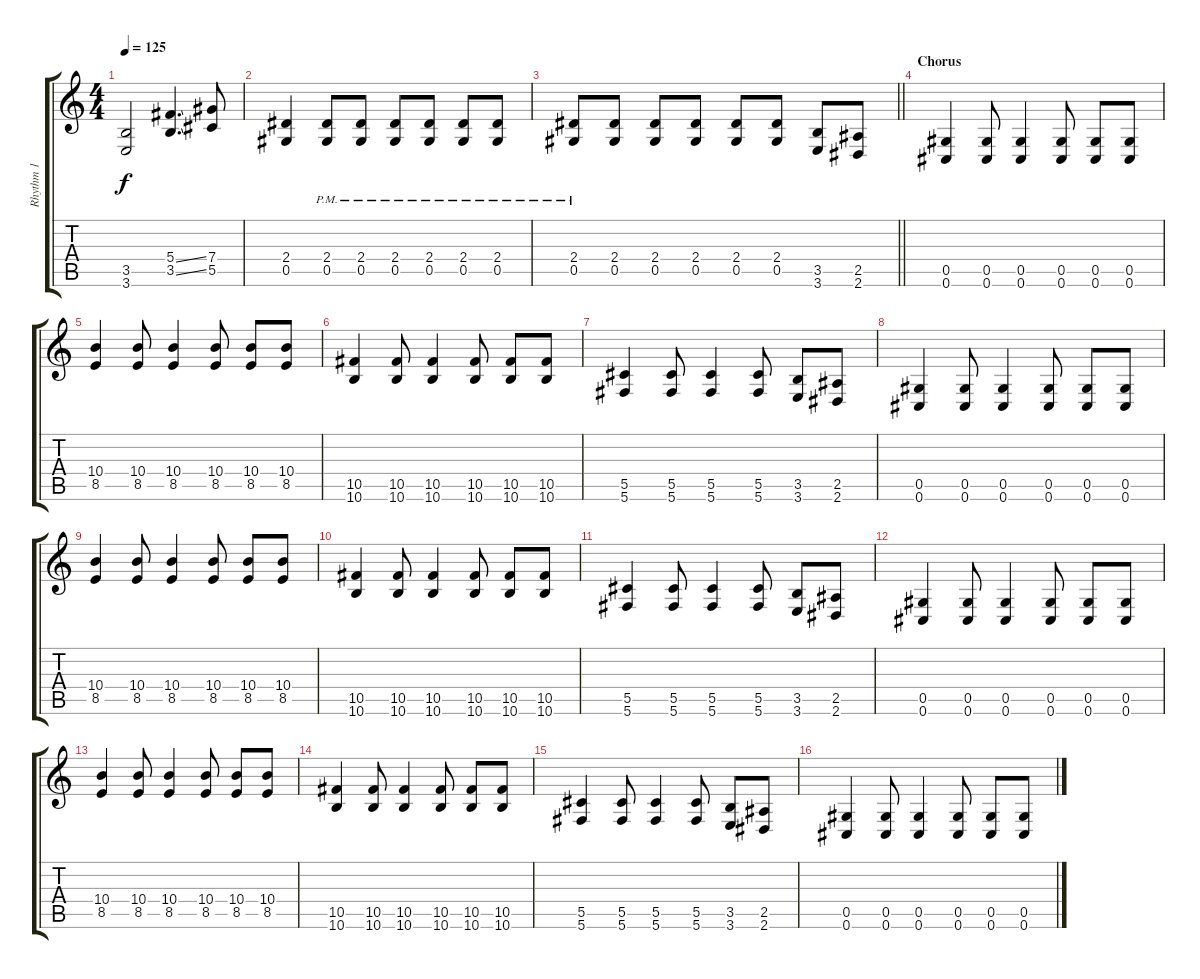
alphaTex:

\track ("Rhythm 1" "Rhythm 1") {instrument distortionguitar}
\staff {score tabs}
\tuning (Eb4 Bb3 Gb3 Db3 Ab2 Db2) {hide}
\ts (4 4)
\tempo 125
\clef g2
\ks c
(3.5 3.6).2{dy f} (5.4{ss} 3.5{ss}).4{d} (7.4 5.5).8 |
(2.4 0.5).4 (2.4{pm} 0.5{pm}).8 (2.4{pm} 0.5{pm}).8 (2.4{pm} 0.5{pm}).8 (2.4{pm} 0.5{pm}).8 (2.4{pm} 0.5{pm}).8 (2.4{pm} 0.5{pm}).8 |
\barLineRight lightlight
(2.4{pm} 0.5{pm}).8 (2.4 0.5).8 (2.4 0.5).8 (2.4 0.5).8 (2.4 0.5).8 (2.4 0.5).8 (3.5 3.6).8 (2.5 2.6).8 |
\section ("" "Chorus")
(0.5 0.6).4 (0.5 0.6).8 (0.5 0.6).4 (0.5 0.6).8 (0.5 0.6).8 (0.5 0.6).8 |
(10.4 8.5).4 (10.4 8.5).8 (10.4 8.5).4 (10.4 8.5).8 (10.4 8.5).8 (10.4 8.5).8 |
(10.5 10.6).4 (10.5 10.6).8 (10.5 10.6).4 (10.5 10.6).8 (10.5 10.6).8 (10.5 10.6).8 |
(5.5 5.6).4 (5.5 5.6).8 (5.5 5.6).4 (5.5 5.6).8 (3.5 3.6).8 (2.5 2.6).8 |
(0.5 0.6).4 (0.5 0.6).8 (0.5 0.6).4 (0.5 0.6).8 (0.5 0.6).8 (0.5 0.6).8 |
(10.4 8.5).4 (10.4 8.5).8 (10.4 8.5).4 (10.4 8.5).8 (10.4 8.5).8 (10.4 8.5).8 |
(10.5 10.6).4 (10.5 10.6).8 (10.5 10.6).4 (10.5 10.6).8 (10.5 10.6).8 (10.5 10.6).8 |
(5.5 5.6).4 (5.5 5.6).8 (5.5 5.6).4 (5.5 5.6).8 (3.5 3.6).8 (2.5 2.6).8 |
(0.5 0.6).4 (0.5 0.6).8 (0.5 0.6).4 (0.5 0.6).8 (0.5 0.6).8 (0.5 0.6).8 |
(10.4 8.5).4 (10.4 8.5).8 (10.4 8.5).4 (10.4 8.5).8 (10.4 8.5).8 (10.4 8.5).8 |
(10.5 10.6).4 (10.5 10.6).8 (10.5 10.6).4 (10.5 10.6).8 (10.5 10.6).8 (10.5 10.6).8 |
(5.5 5.6).4 (5.5 5.6).8 (5.5 5.6).4 (5.5 5.6).8 (3.5 3.6).8 (2.5 2.6).8 |
(0.5 0.6).4 (0.5 0.6).8 (0.5 0.6).4 (0.5 0.6).8 (0.5 0.6).8 (0.5 0.6).8
